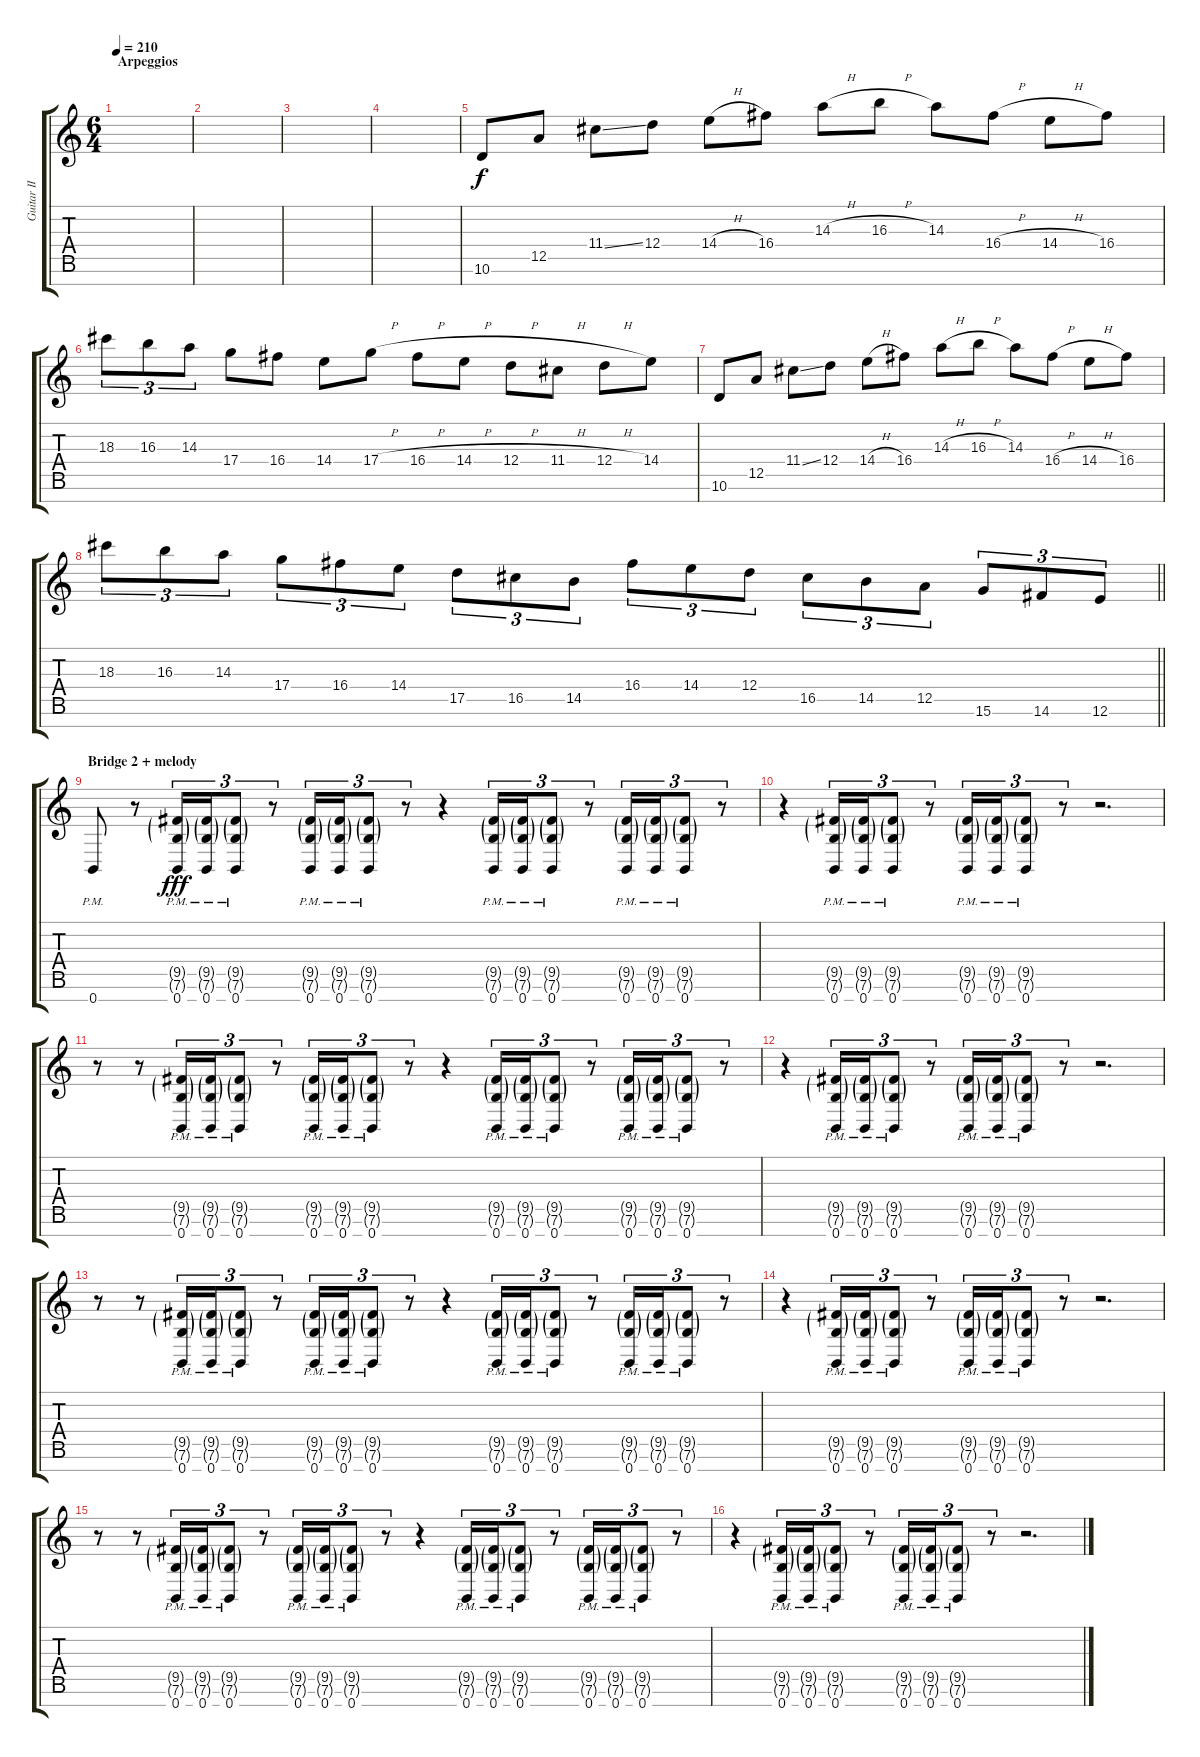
\track ("Guitar II" "Guitar II") {instrument distortionguitar}
\staff {score tabs}
\tuning (E4 B3 G3 D3 A2 E2 B1) {hide}
\ts (6 4)
\section ("" "Arpeggios")
\tempo 210
\clef g2
\ks c
|
|
|
|
10.6.8{dy f balance 8} 12.5.8 11.4{ss}.8 12.4.8 14.4{h}.8 16.4.8 14.3{h}.8 16.3{h}.8 14.3.8 16.4{h}.8 14.4{h}.8 16.4.8 |
18.3.8{tu (3 2)} 16.3.8{tu (3 2)} 14.3.8{tu (3 2)} 17.4.8 16.4.8 14.4.8 17.4{h}.8 16.4{h}.8 14.4{h}.8 12.4{h}.8 11.4{h}.8 12.4{h}.8 14.4.8 |
10.6.8 12.5.8 11.4{ss}.8 12.4.8 14.4{h}.8 16.4.8 14.3{h}.8 16.3{h}.8 14.3.8 16.4{h}.8 14.4{h}.8 16.4.8 |
\barLineRight lightlight
18.3.8{tu (3 2)} 16.3.8{tu (3 2)} 14.3.8{tu (3 2)} 17.4.8{tu (3 2)} 16.4.8{tu (3 2)} 14.4.8{tu (3 2)} 17.5.8{tu (3 2)} 16.5.8{tu (3 2)} 14.5.8{tu (3 2)} 16.4.8{tu (3 2)} 14.4.8{tu (3 2)} 12.4.8{tu (3 2)} 16.5.8{tu (3 2)} 14.5.8{tu (3 2)} 12.5.8{tu (3 2)} 15.6.8{tu (3 2)} 14.6.8{tu (3 2)} 12.6.8{tu (3 2)} |
\section ("" "Bridge 2 + melody")
0.7{pm}.8{volume 13 balance 16} r.8 (9.5{g} 7.6{g} 0.7{pm}).16{tu (3 2) dy fff} (9.5{g} 7.6{g} 0.7{pm}).16{tu (3 2)} (9.5{g} 7.6{g} 0.7{pm}).8{tu (3 2)} r.8{tu (3 2)} (9.5{g} 7.6{g} 0.7{pm}).16{tu (3 2)} (9.5{g} 7.6{g} 0.7{pm}).16{tu (3 2)} (9.5{g} 7.6{g} 0.7{pm}).8{tu (3 2)} r.8{tu (3 2)} r.4 (9.5{g} 7.6{g} 0.7{pm}).16{tu (3 2)} (9.5{g} 7.6{g} 0.7{pm}).16{tu (3 2)} (9.5{g} 7.6{g} 0.7{pm}).8{tu (3 2)} r.8{tu (3 2)} (9.5{g} 7.6{g} 0.7{pm}).16{tu (3 2)} (9.5{g} 7.6{g} 0.7{pm}).16{tu (3 2)} (9.5{g} 7.6{g} 0.7{pm}).8{tu (3 2)} r.8{tu (3 2)} |
r.4 (9.5{g} 7.6{g} 0.7{pm}).16{tu (3 2)} (9.5{g} 7.6{g} 0.7{pm}).16{tu (3 2)} (9.5{g} 7.6{g} 0.7{pm}).8{tu (3 2)} r.8{tu (3 2)} (9.5{g} 7.6{g} 0.7{pm}).16{tu (3 2)} (9.5{g} 7.6{g} 0.7{pm}).16{tu (3 2)} (9.5{g} 7.6{g} 0.7{pm}).8{tu (3 2)} r.8{tu (3 2)} r.2{d} |
r.8 r.8 (9.5{g} 7.6{g} 0.7{pm}).16{tu (3 2)} (9.5{g} 7.6{g} 0.7{pm}).16{tu (3 2)} (9.5{g} 7.6{g} 0.7{pm}).8{tu (3 2)} r.8{tu (3 2)} (9.5{g} 7.6{g} 0.7{pm}).16{tu (3 2)} (9.5{g} 7.6{g} 0.7{pm}).16{tu (3 2)} (9.5{g} 7.6{g} 0.7{pm}).8{tu (3 2)} r.8{tu (3 2)} r.4 (9.5{g} 7.6{g} 0.7{pm}).16{tu (3 2)} (9.5{g} 7.6{g} 0.7{pm}).16{tu (3 2)} (9.5{g} 7.6{g} 0.7{pm}).8{tu (3 2)} r.8{tu (3 2)} (9.5{g} 7.6{g} 0.7{pm}).16{tu (3 2)} (9.5{g} 7.6{g} 0.7{pm}).16{tu (3 2)} (9.5{g} 7.6{g} 0.7{pm}).8{tu (3 2)} r.8{tu (3 2)} |
r.4 (9.5{g} 7.6{g} 0.7{pm}).16{tu (3 2)} (9.5{g} 7.6{g} 0.7{pm}).16{tu (3 2)} (9.5{g} 7.6{g} 0.7{pm}).8{tu (3 2)} r.8{tu (3 2)} (9.5{g} 7.6{g} 0.7{pm}).16{tu (3 2)} (9.5{g} 7.6{g} 0.7{pm}).16{tu (3 2)} (9.5{g} 7.6{g} 0.7{pm}).8{tu (3 2)} r.8{tu (3 2)} r.2{d} |
r.8 r.8 (9.5{g} 7.6{g} 0.7{pm}).16{tu (3 2)} (9.5{g} 7.6{g} 0.7{pm}).16{tu (3 2)} (9.5{g} 7.6{g} 0.7{pm}).8{tu (3 2)} r.8{tu (3 2)} (9.5{g} 7.6{g} 0.7{pm}).16{tu (3 2)} (9.5{g} 7.6{g} 0.7{pm}).16{tu (3 2)} (9.5{g} 7.6{g} 0.7{pm}).8{tu (3 2)} r.8{tu (3 2)} r.4 (9.5{g} 7.6{g} 0.7{pm}).16{tu (3 2)} (9.5{g} 7.6{g} 0.7{pm}).16{tu (3 2)} (9.5{g} 7.6{g} 0.7{pm}).8{tu (3 2)} r.8{tu (3 2)} (9.5{g} 7.6{g} 0.7{pm}).16{tu (3 2)} (9.5{g} 7.6{g} 0.7{pm}).16{tu (3 2)} (9.5{g} 7.6{g} 0.7{pm}).8{tu (3 2)} r.8{tu (3 2)} |
r.4 (9.5{g} 7.6{g} 0.7{pm}).16{tu (3 2)} (9.5{g} 7.6{g} 0.7{pm}).16{tu (3 2)} (9.5{g} 7.6{g} 0.7{pm}).8{tu (3 2)} r.8{tu (3 2)} (9.5{g} 7.6{g} 0.7{pm}).16{tu (3 2)} (9.5{g} 7.6{g} 0.7{pm}).16{tu (3 2)} (9.5{g} 7.6{g} 0.7{pm}).8{tu (3 2)} r.8{tu (3 2)} r.2{d} |
r.8 r.8 (9.5{g} 7.6{g} 0.7{pm}).16{tu (3 2)} (9.5{g} 7.6{g} 0.7{pm}).16{tu (3 2)} (9.5{g} 7.6{g} 0.7{pm}).8{tu (3 2)} r.8{tu (3 2)} (9.5{g} 7.6{g} 0.7{pm}).16{tu (3 2)} (9.5{g} 7.6{g} 0.7{pm}).16{tu (3 2)} (9.5{g} 7.6{g} 0.7{pm}).8{tu (3 2)} r.8{tu (3 2)} r.4 (9.5{g} 7.6{g} 0.7{pm}).16{tu (3 2)} (9.5{g} 7.6{g} 0.7{pm}).16{tu (3 2)} (9.5{g} 7.6{g} 0.7{pm}).8{tu (3 2)} r.8{tu (3 2)} (9.5{g} 7.6{g} 0.7{pm}).16{tu (3 2)} (9.5{g} 7.6{g} 0.7{pm}).16{tu (3 2)} (9.5{g} 7.6{g} 0.7{pm}).8{tu (3 2)} r.8{tu (3 2)} |
r.4 (9.5{g} 7.6{g} 0.7{pm}).16{tu (3 2)} (9.5{g} 7.6{g} 0.7{pm}).16{tu (3 2)} (9.5{g} 7.6{g} 0.7{pm}).8{tu (3 2)} r.8{tu (3 2)} (9.5{g} 7.6{g} 0.7{pm}).16{tu (3 2)} (9.5{g} 7.6{g} 0.7{pm}).16{tu (3 2)} (9.5{g} 7.6{g} 0.7{pm}).8{tu (3 2)} r.8{tu (3 2)} r.2{d}
